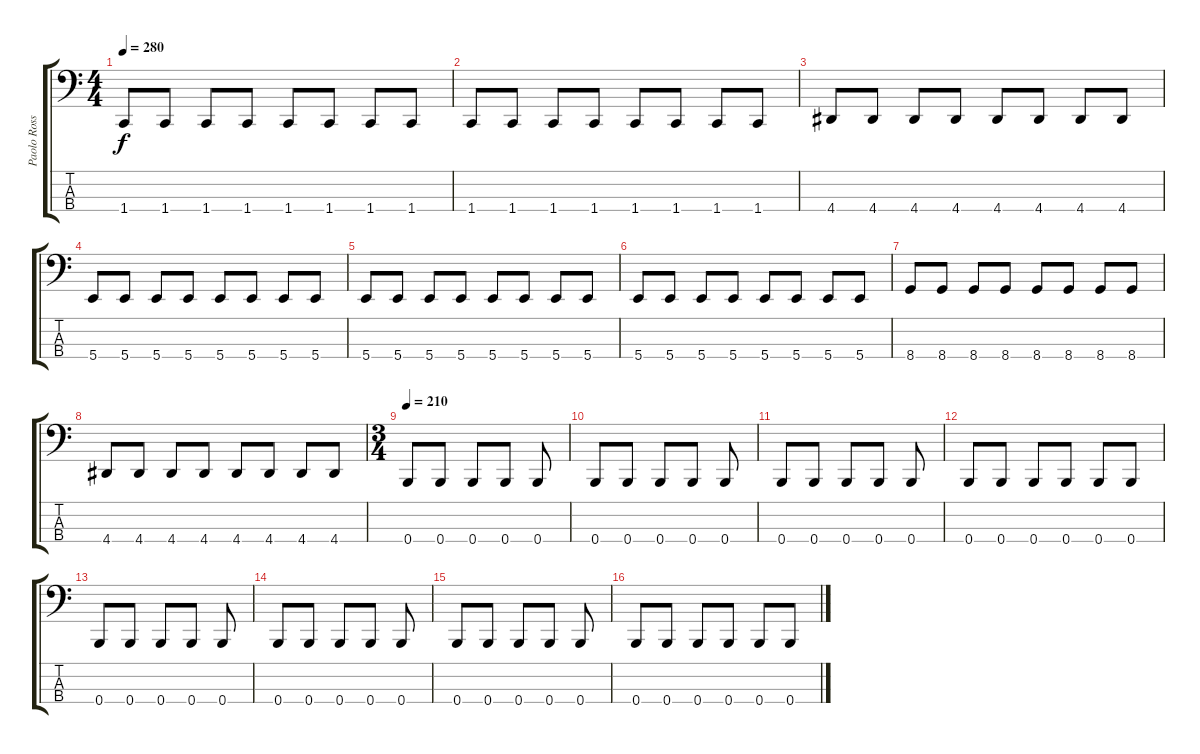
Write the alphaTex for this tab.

\track ("Paolo Rossi" "Paolo Ross") {instrument fretlessbass}
\staff {score tabs}
\tuning (D2 A1 E1 B0) {hide}
\ts (4 4)
\tempo 280
\clef f4
\ks c
1.4.8{dy f} 1.4.8 1.4.8 1.4.8 1.4.8 1.4.8 1.4.8 1.4.8 |
1.4.8 1.4.8 1.4.8 1.4.8 1.4.8 1.4.8 1.4.8 1.4.8 |
4.4.8 4.4.8 4.4.8 4.4.8 4.4.8 4.4.8 4.4.8 4.4.8 |
5.4.8 5.4.8 5.4.8 5.4.8 5.4.8 5.4.8 5.4.8 5.4.8 |
5.4.8 5.4.8 5.4.8 5.4.8 5.4.8 5.4.8 5.4.8 5.4.8 |
5.4.8 5.4.8 5.4.8 5.4.8 5.4.8 5.4.8 5.4.8 5.4.8 |
8.4.8 8.4.8 8.4.8 8.4.8 8.4.8 8.4.8 8.4.8 8.4.8 |
4.4.8 4.4.8 4.4.8 4.4.8 4.4.8 4.4.8 4.4.8 4.4.8 |
\ts (3 4)
\tempo 210
0.4.8 0.4.8 0.4.8 0.4.8 0.4.8 |
0.4.8 0.4.8 0.4.8 0.4.8 0.4.8 |
0.4.8 0.4.8 0.4.8 0.4.8 0.4.8 |
0.4.8 0.4.8 0.4.8 0.4.8 0.4.8 0.4.8 |
0.4.8 0.4.8 0.4.8 0.4.8 0.4.8 |
0.4.8 0.4.8 0.4.8 0.4.8 0.4.8 |
0.4.8 0.4.8 0.4.8 0.4.8 0.4.8 |
0.4.8 0.4.8 0.4.8 0.4.8 0.4.8 0.4.8
